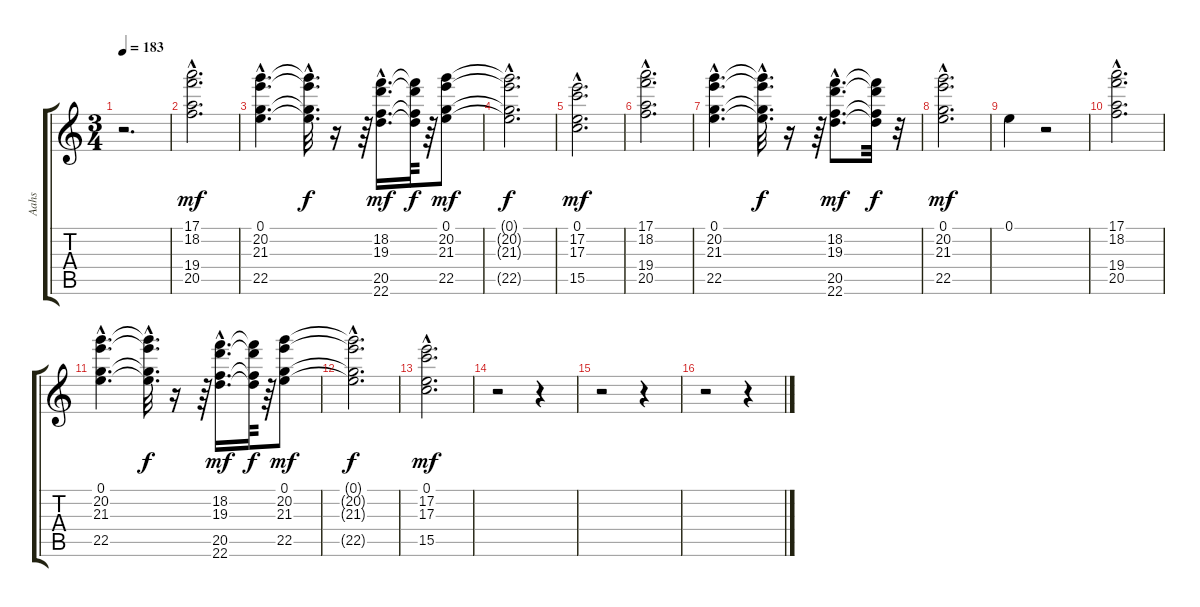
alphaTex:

\track ("Aahs" "Aahs") {instrument acousticbass}
\staff {score tabs}
\tuning (E4 B3 G3 D3 A2 E2) {hide}
\ts (3 4)
\tempo 183
\clef g2
\ks c
r.2{d dy mf} |
(17.1{hac} 18.2{hac} 19.4{hac} 20.5{hac}).2{d} |
(0.1{hac} 20.2{hac} 21.3{hac} 22.5{hac}).4{d} (0.1{hac t} 20.2{hac t} 21.3{hac t} 22.5{hac t}).32{d dy f} r.16 r.64 (18.2{hac} 19.3{hac} 20.5{hac} 22.6{hac}).16{d dy mf} (18.2{t} 19.3{t} 20.5{t} 22.6{t}).64{dy f} r.64 (0.1 20.2 21.3 22.5).8{dy mf} |
(0.1{hac t} 20.2{hac t} 21.3{hac t} 22.5{hac t}).2{d dy f} |
(0.1{hac} 17.2{hac} 17.3{hac} 15.5{hac}).2{d dy mf} |
(17.1{hac} 18.2{hac} 19.4{hac} 20.5{hac}).2{d} |
(0.1{hac} 20.2{hac} 21.3{hac} 22.5{hac}).4{d} (0.1{hac t} 20.2{hac t} 21.3{hac t} 22.5{hac t}).32{d dy f} r.16 r.64 (18.2{hac} 19.3{hac} 20.5{hac} 22.6{hac}).8{d dy mf} (18.2{t} 19.3{t} 20.5{t} 22.6{t}).32{dy f} r.32 |
(0.1{hac} 20.2 21.3 22.5).2{d dy mf} |
0.1.4 r.2 |
(17.1{hac} 18.2{hac} 19.4{hac} 20.5{hac}).2{d} |
(0.1{hac} 20.2{hac} 21.3{hac} 22.5{hac}).4{d} (0.1{hac t} 20.2{hac t} 21.3{hac t} 22.5{hac t}).32{d dy f} r.16 r.64 (18.2{hac} 19.3{hac} 20.5{hac} 22.6{hac}).16{d dy mf} (18.2{t} 19.3{t} 20.5{t} 22.6{t}).64{dy f} r.64 (0.1 20.2 21.3 22.5).8{dy mf} |
(0.1{hac t} 20.2{hac t} 21.3{hac t} 22.5{hac t}).2{d dy f} |
(0.1{hac} 17.2{hac} 17.3{hac} 15.5{hac}).2{d dy mf} |
r.2 r.4 |
r.2 r.4 |
r.2 r.4
